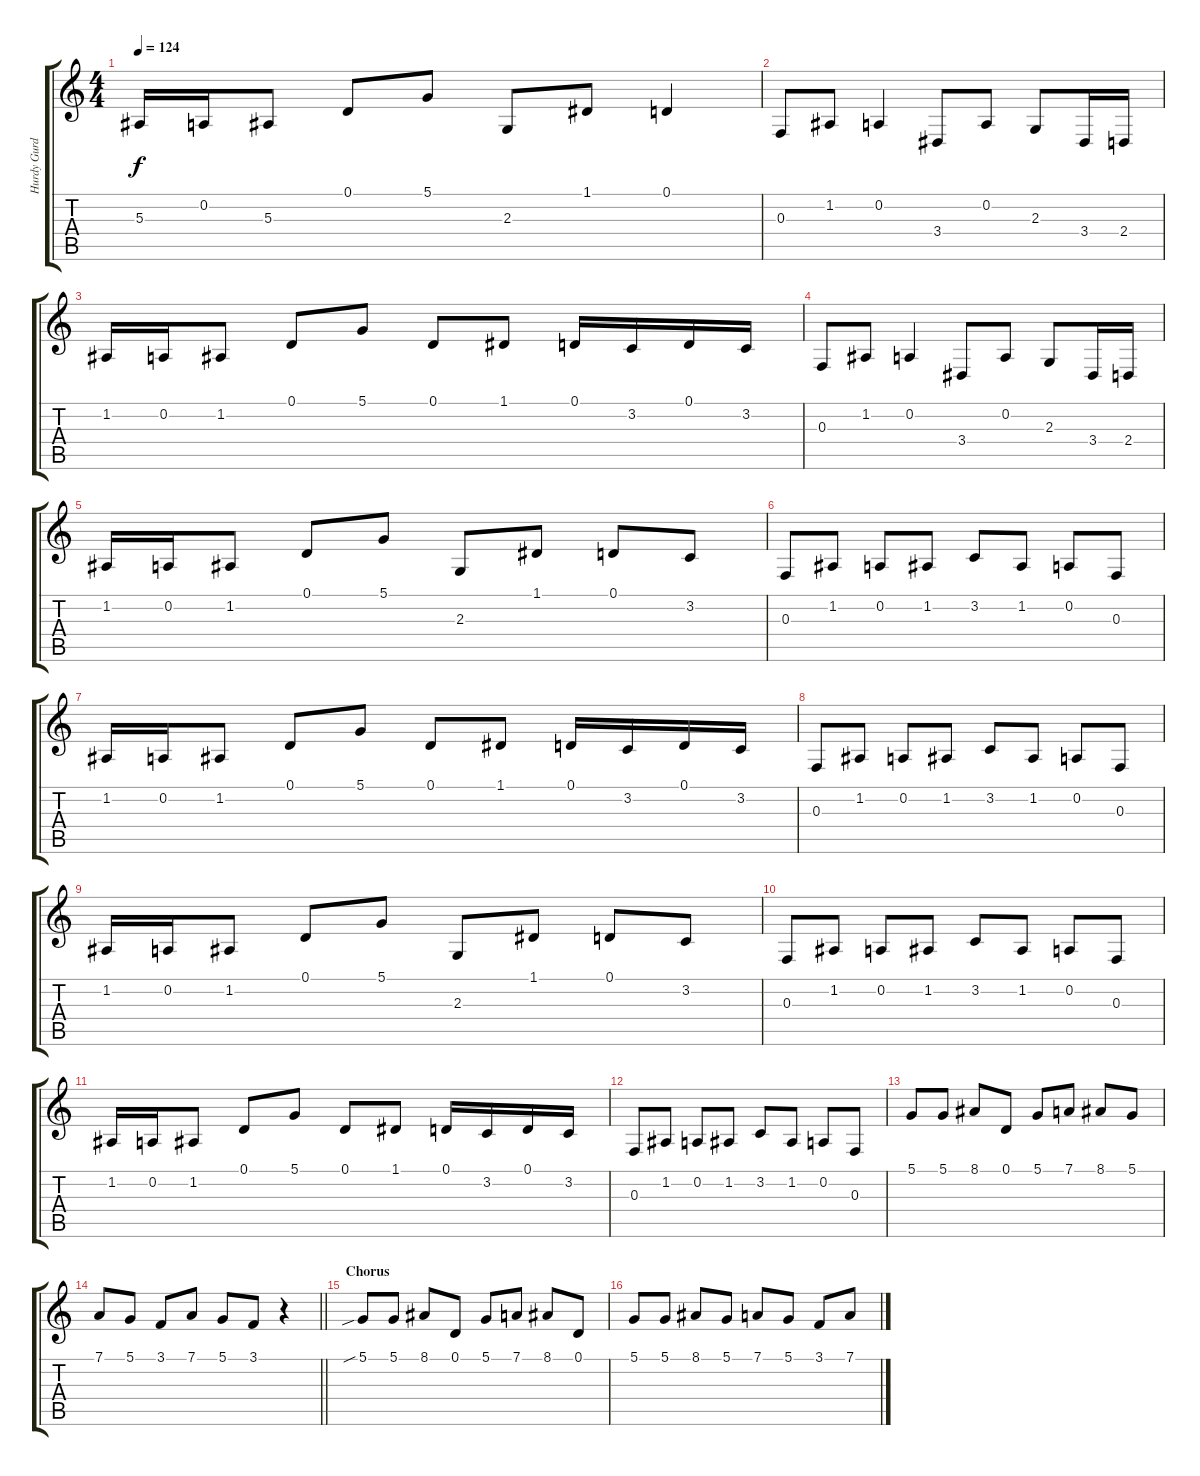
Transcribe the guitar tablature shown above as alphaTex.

\track ("Hurdy Gurdy" "Hurdy Gurd") {instrument cello}
\staff {score tabs}
\tuning (D4 A3 F3 C3 G2 D2) {hide}
\ts (4 4)
\tempo 124
\clef g2
\ks c
5.3.16{dy f} 0.2.16 5.3.8 0.1.8 5.1.8 2.3.8 1.1.8 0.1.4 |
0.3.8 1.2.8 0.2.4 3.4.8 0.2.8 2.3.8 3.4.16 2.4.16 |
1.2.16 0.2.16 1.2.8 0.1.8 5.1.8 0.1.8 1.1.8 0.1.16 3.2.16 0.1.16 3.2.16 |
0.3.8 1.2.8 0.2.4 3.4.8 0.2.8 2.3.8 3.4.16 2.4.16 |
1.2.16 0.2.16 1.2.8 0.1.8 5.1.8 2.3.8 1.1.8 0.1.8 3.2.8 |
0.3.8 1.2.8 0.2.8 1.2.8 3.2.8 1.2.8 0.2.8 0.3.8 |
1.2.16 0.2.16 1.2.8 0.1.8 5.1.8 0.1.8 1.1.8 0.1.16 3.2.16 0.1.16 3.2.16 |
0.3.8 1.2.8 0.2.8 1.2.8 3.2.8 1.2.8 0.2.8 0.3.8 |
1.2.16 0.2.16 1.2.8 0.1.8 5.1.8 2.3.8 1.1.8 0.1.8 3.2.8 |
0.3.8 1.2.8 0.2.8 1.2.8 3.2.8 1.2.8 0.2.8 0.3.8 |
1.2.16 0.2.16 1.2.8 0.1.8 5.1.8 0.1.8 1.1.8 0.1.16 3.2.16 0.1.16 3.2.16 |
0.3.8 1.2.8 0.2.8 1.2.8 3.2.8 1.2.8 0.2.8 0.3.8 |
5.1.8 5.1.8 8.1.8 0.1.8 5.1.8 7.1.8 8.1.8 5.1.8 |
\barLineRight lightlight
7.1.8 5.1.8 3.1.8 7.1.8 5.1.8 3.1.8 r.4 |
\section ("" "Chorus")
5.1{sib}.8 5.1.8 8.1.8 0.1.8 5.1.8 7.1.8 8.1.8 0.1.8 |
5.1.8 5.1.8 8.1.8 5.1.8 7.1.8 5.1.8 3.1.8 7.1.8
